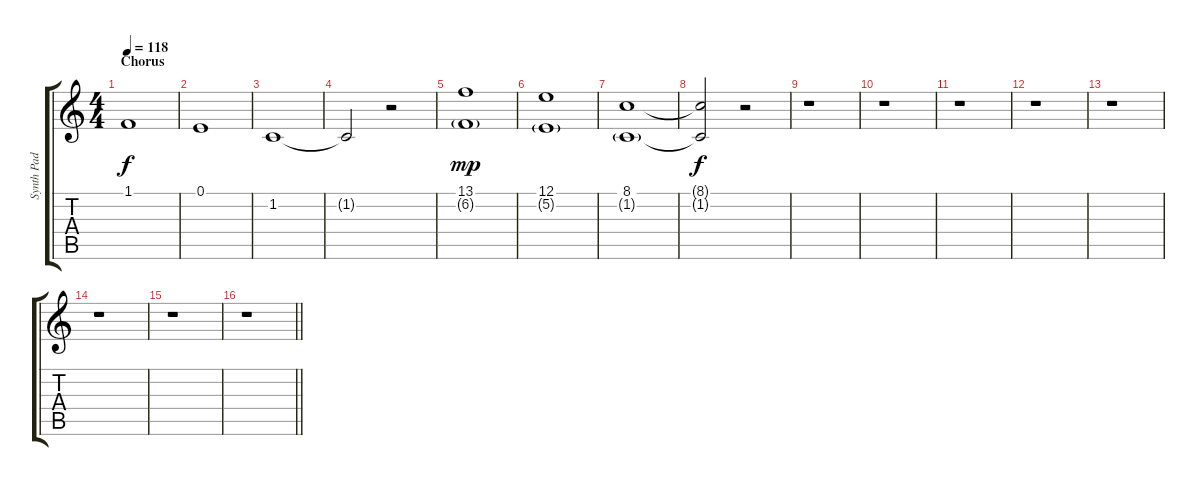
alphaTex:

\track ("Synth Pad" "Synth Pad") {instrument stringensemble1}
\staff {score tabs}
\tuning (E4 B3 G3 D3 A2 E2) {hide}
\ts (4 4)
\section ("" "Chorus")
\tempo 118
\clef g2
\ks c
1.1.1{dy f volume 12 instrument pad2warm} |
0.1.1 |
1.2.1 |
1.2{t}.2 r.2 |
(13.1 6.2{g}).1{dy mp} |
(12.1 5.2{g}).1 |
(8.1 1.2{g}).1 |
(8.1{t} 1.2{t}).2{dy f} r.2 |
r.1 |
r.1 |
r.1 |
r.1 |
r.1 |
r.1 |
r.1 |
\barLineRight lightlight
r.1
